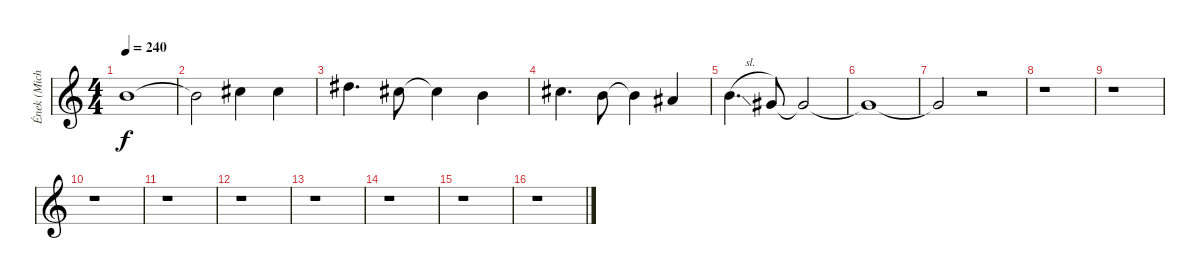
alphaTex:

\track ("Ének (Michael Vescera)" "Ének (Mich") {instrument tenorsax}
\staff {score}
\tuning (E4 B3 G3 D3 A2 E2) {hide}
\ts (4 4)
\tempo 240
\clef g2
\ks c
7.1.1{dy f} |
7.1{t}.2 9.1.4 9.1.4 |
11.1.4{d} 9.1.8 9.1{t}.4 7.1.4 |
9.1.4{d} 7.1.8 7.1{t}.4 6.1.4 |
7.1{sl}.4{d} 4.1.8 4.1{t}.2 |
4.1{t}.1 |
4.1{t}.2 r.2 |
r.1 |
r.1 |
r.1 |
r.1 |
r.1 |
r.1 |
r.1 |
r.1 |
r.1
